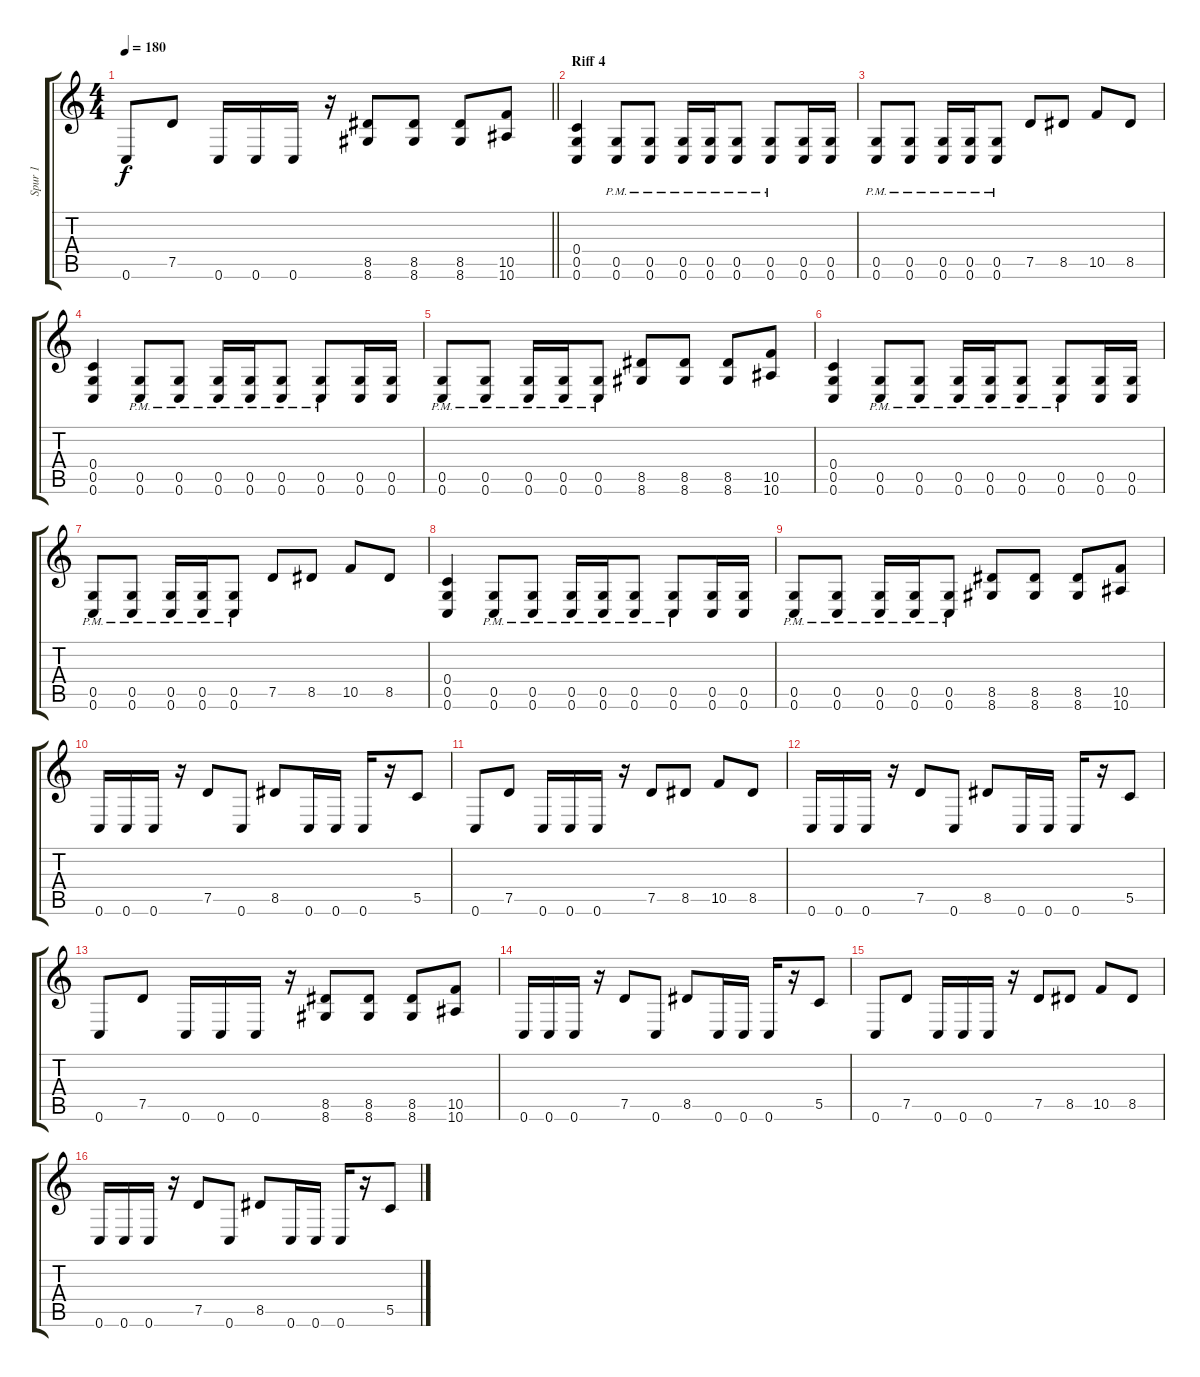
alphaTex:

\track ("Spur 1" "Spur 1") {instrument distortionguitar}
\staff {score tabs}
\tuning (D4 A3 F3 C3 G2 C2) {hide}
\ts (4 4)
\tempo 180
\clef g2
\barLineRight lightlight
\ks c
0.6.8{dy f} 7.5.8 0.6.16 0.6.16 0.6.16 r.16 (8.5 8.6).8 (8.5 8.6).8 (8.5 8.6).8 (10.5 10.6).8 |
\section ("" "Riff 4")
(0.4 0.5 0.6).4 (0.5{pm} 0.6{pm}).8 (0.5{pm} 0.6{pm}).8 (0.5{pm} 0.6{pm}).16 (0.5{pm} 0.6{pm}).16 (0.5{pm} 0.6{pm}).8 (0.5{pm} 0.6{pm}).8 (0.5 0.6).16 (0.5 0.6).16 |
(0.5{pm} 0.6{pm}).8 (0.5{pm} 0.6{pm}).8 (0.5{pm} 0.6{pm}).16 (0.5{pm} 0.6{pm}).16 (0.5{pm} 0.6{pm}).8 7.5.8 8.5.8 10.5.8 8.5.8 |
(0.4 0.5 0.6).4 (0.5{pm} 0.6{pm}).8 (0.5{pm} 0.6{pm}).8 (0.5{pm} 0.6{pm}).16 (0.5{pm} 0.6{pm}).16 (0.5{pm} 0.6{pm}).8 (0.5{pm} 0.6{pm}).8 (0.5 0.6).16 (0.5 0.6).16 |
(0.5{pm} 0.6{pm}).8 (0.5{pm} 0.6{pm}).8 (0.5{pm} 0.6{pm}).16 (0.5{pm} 0.6{pm}).16 (0.5{pm} 0.6{pm}).8 (8.5 8.6).8 (8.5 8.6).8 (8.5 8.6).8 (10.5 10.6).8 |
(0.4 0.5 0.6).4 (0.5{pm} 0.6{pm}).8 (0.5{pm} 0.6{pm}).8 (0.5{pm} 0.6{pm}).16 (0.5{pm} 0.6{pm}).16 (0.5{pm} 0.6{pm}).8 (0.5{pm} 0.6{pm}).8 (0.5 0.6).16 (0.5 0.6).16 |
(0.5{pm} 0.6{pm}).8 (0.5{pm} 0.6{pm}).8 (0.5{pm} 0.6{pm}).16 (0.5{pm} 0.6{pm}).16 (0.5{pm} 0.6{pm}).8 7.5.8 8.5.8 10.5.8 8.5.8 |
(0.4 0.5 0.6).4 (0.5{pm} 0.6{pm}).8 (0.5{pm} 0.6{pm}).8 (0.5{pm} 0.6{pm}).16 (0.5{pm} 0.6{pm}).16 (0.5{pm} 0.6{pm}).8 (0.5{pm} 0.6{pm}).8 (0.5 0.6).16 (0.5 0.6).16 |
(0.5{pm} 0.6{pm}).8 (0.5{pm} 0.6{pm}).8 (0.5{pm} 0.6{pm}).16 (0.5{pm} 0.6{pm}).16 (0.5{pm} 0.6{pm}).8 (8.5 8.6).8 (8.5 8.6).8 (8.5 8.6).8 (10.5 10.6).8 |
0.6.16 0.6.16 0.6.16 r.16 7.5.8 0.6.8 8.5.8 0.6.16 0.6.16 0.6.16 r.16 5.5.8 |
0.6.8 7.5.8 0.6.16 0.6.16 0.6.16 r.16 7.5.8 8.5.8 10.5.8 8.5.8 |
0.6.16 0.6.16 0.6.16 r.16 7.5.8 0.6.8 8.5.8 0.6.16 0.6.16 0.6.16 r.16 5.5.8 |
0.6.8 7.5.8 0.6.16 0.6.16 0.6.16 r.16 (8.5 8.6).8 (8.5 8.6).8 (8.5 8.6).8 (10.5 10.6).8 |
0.6.16 0.6.16 0.6.16 r.16 7.5.8 0.6.8 8.5.8 0.6.16 0.6.16 0.6.16 r.16 5.5.8 |
0.6.8 7.5.8 0.6.16 0.6.16 0.6.16 r.16 7.5.8 8.5.8 10.5.8 8.5.8 |
0.6.16 0.6.16 0.6.16 r.16 7.5.8 0.6.8 8.5.8 0.6.16 0.6.16 0.6.16 r.16 5.5.8
